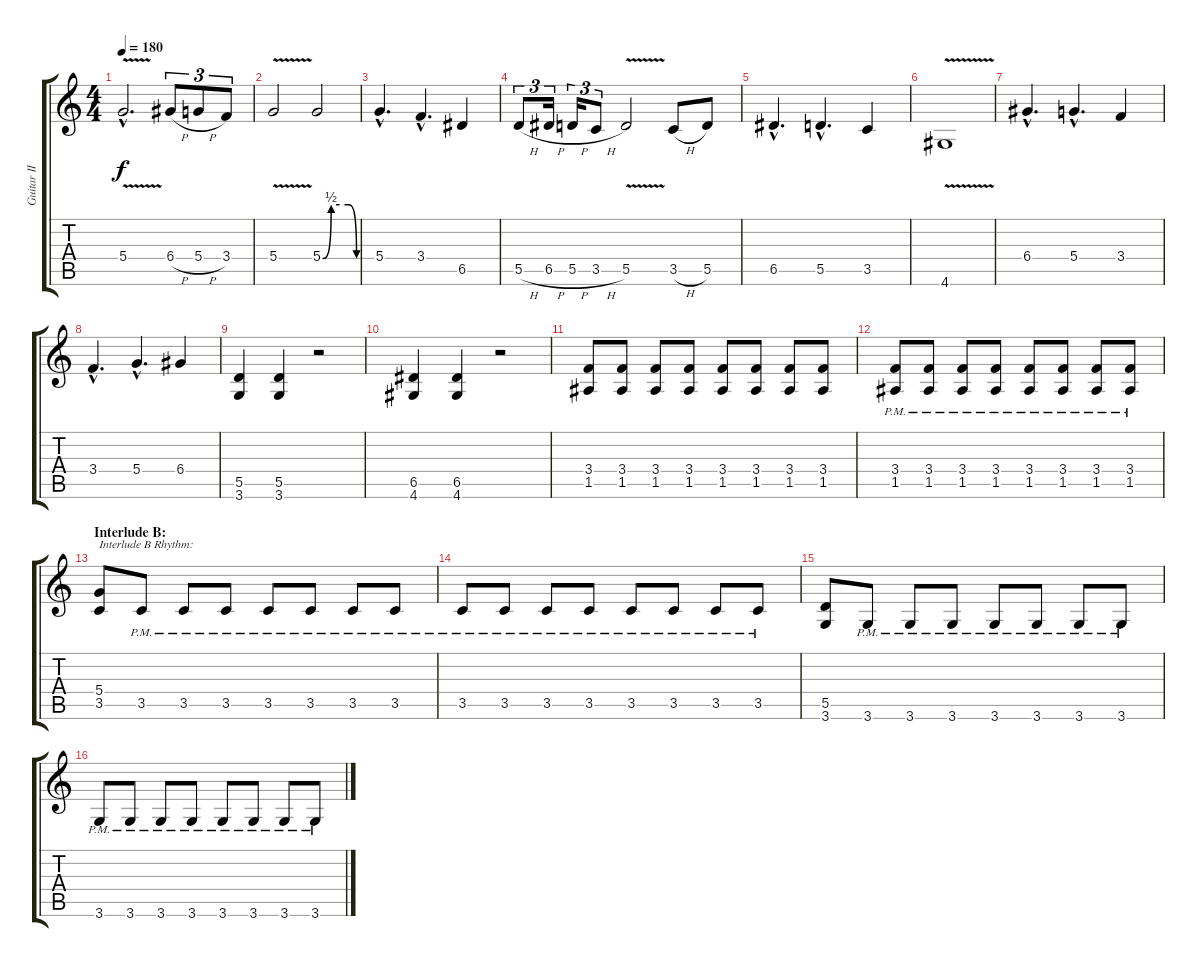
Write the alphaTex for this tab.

\track ("Guitar II" "Guitar II") {instrument distortionguitar}
\staff {score tabs}
\tuning (E4 B3 G3 D3 A2 E2) {hide}
\ts (4 4)
\tempo 180
\clef g2
\ks c
5.4{v hac}.2{d dy f} 6.4{h}.8{tu (3 2)} 5.4{h}.8{tu (3 2)} 3.4.8{tu (3 2)} |
5.4{v}.2 5.4{be (custom 0 0 15 2 30 2 45 2 60 0)}.2 |
5.4{hac}.4{d} 3.4{hac}.4{d} 6.5.4 |
5.5{h}.8{tu (3 2)} 6.5{h}.16{tu (3 2)} 5.5{h}.16{tu (3 2)} 3.5{h}.8{tu (3 2)} 5.5{v}.2 3.5{h}.8 5.5.8 |
6.5{hac}.4{d} 5.5{hac}.4{d} 3.5.4 |
4.6{v}.1 |
6.4{hac}.4{d} 5.4{hac}.4{d} 3.4.4 |
3.4{hac}.4{d} 5.4{hac}.4{d} 6.4.4 |
(5.5 3.6).4 (5.5 3.6).4 r.2 |
(6.5 4.6).4 (6.5 4.6).4 r.2 |
(3.4 1.5).8 (3.4 1.5).8 (3.4 1.5).8 (3.4 1.5).8 (3.4 1.5).8 (3.4 1.5).8 (3.4 1.5).8 (3.4 1.5).8 |
(3.4{pm} 1.5{pm}).8 (3.4{pm} 1.5{pm}).8 (3.4{pm} 1.5{pm}).8 (3.4{pm} 1.5{pm}).8 (3.4{pm} 1.5{pm}).8 (3.4{pm} 1.5{pm}).8 (3.4{pm} 1.5{pm}).8 (3.4{pm} 1.5{pm}).8 |
\section ("" "Interlude B:")
(5.4 3.5).8{txt "Interlude B Rhythm:"} 3.5{pm}.8 3.5{pm}.8 3.5{pm}.8 3.5{pm}.8 3.5{pm}.8 3.5{pm}.8 3.5{pm}.8 |
3.5{pm}.8 3.5{pm}.8 3.5{pm}.8 3.5{pm}.8 3.5{pm}.8 3.5{pm}.8 3.5{pm}.8 3.5{pm}.8 |
(5.5 3.6).8 3.6{pm}.8 3.6{pm}.8 3.6{pm}.8 3.6{pm}.8 3.6{pm}.8 3.6{pm}.8 3.6{pm}.8 |
3.6{pm}.8 3.6{pm}.8 3.6{pm}.8 3.6{pm}.8 3.6{pm}.8 3.6{pm}.8 3.6{pm}.8 3.6{pm}.8
